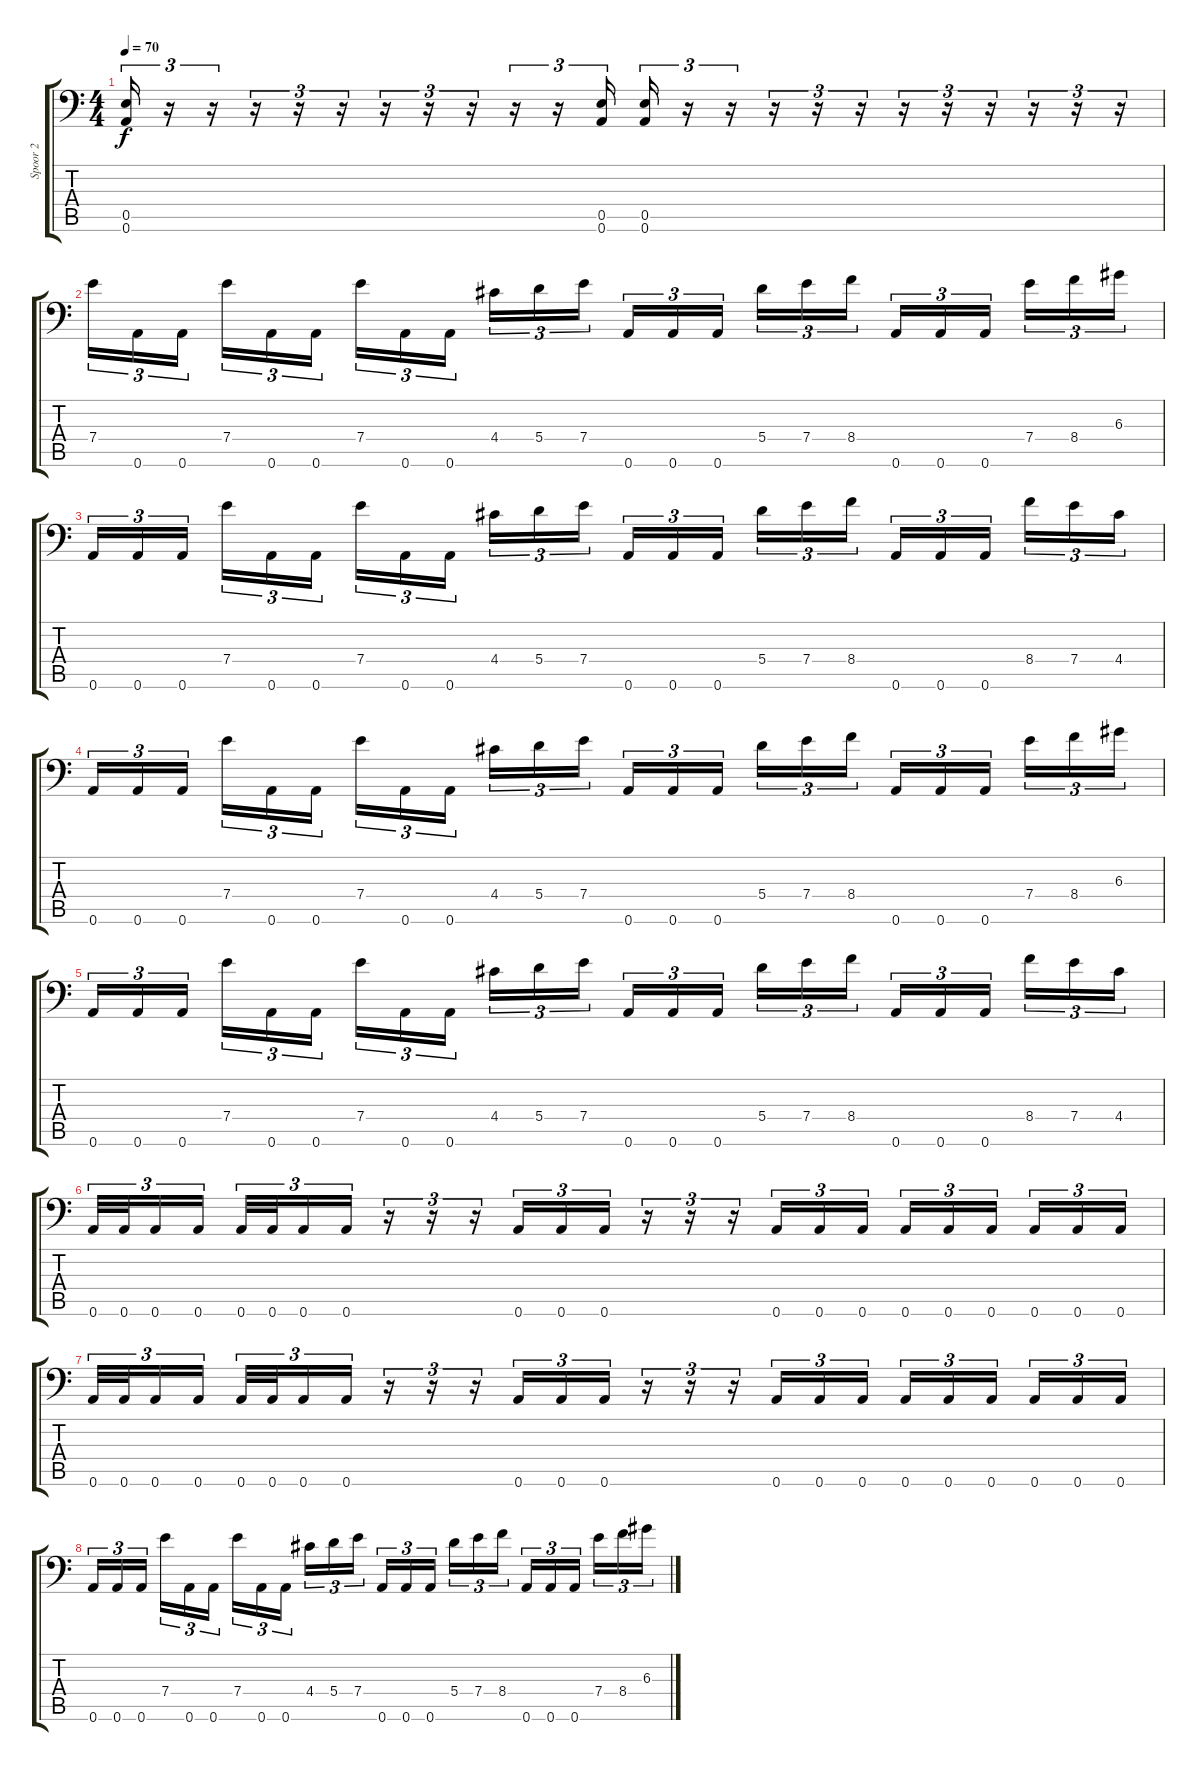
\track ("Spoor 2" "Spoor 2") {instrument distortionguitar}
\staff {score tabs}
\tuning (B3 Gb3 D3 A2 E2 A1) {hide}
\ts (4 4)
\tempo 70
\clef f4
\ks c
(0.5 0.6).16{tu (3 2) dy f} r.16{tu (3 2)} r.16{tu (3 2)} r.16{tu (3 2)} r.16{tu (3 2)} r.16{tu (3 2)} r.16{tu (3 2)} r.16{tu (3 2)} r.16{tu (3 2)} r.16{tu (3 2)} r.16{tu (3 2)} (0.5 0.6).16{tu (3 2)} (0.5 0.6).16{tu (3 2)} r.16{tu (3 2)} r.16{tu (3 2)} r.16{tu (3 2)} r.16{tu (3 2)} r.16{tu (3 2)} r.16{tu (3 2)} r.16{tu (3 2)} r.16{tu (3 2)} r.16{tu (3 2)} r.16{tu (3 2)} r.16{tu (3 2)} |
7.4.16{tu (3 2)} 0.6.16{tu (3 2)} 0.6.16{tu (3 2) beam splitsecondary} 7.4.16{tu (3 2)} 0.6.16{tu (3 2)} 0.6.16{tu (3 2)} 7.4.16{tu (3 2)} 0.6.16{tu (3 2)} 0.6.16{tu (3 2) beam splitsecondary} 4.4.16{tu (3 2)} 5.4.16{tu (3 2)} 7.4.16{tu (3 2)} 0.6.16{tu (3 2)} 0.6.16{tu (3 2)} 0.6.16{tu (3 2) beam splitsecondary} 5.4.16{tu (3 2)} 7.4.16{tu (3 2)} 8.4.16{tu (3 2)} 0.6.16{tu (3 2)} 0.6.16{tu (3 2)} 0.6.16{tu (3 2) beam splitsecondary} 7.4.16{tu (3 2)} 8.4.16{tu (3 2)} 6.3.16{tu (3 2)} |
0.6.16{tu (3 2)} 0.6.16{tu (3 2)} 0.6.16{tu (3 2) beam splitsecondary} 7.4.16{tu (3 2)} 0.6.16{tu (3 2)} 0.6.16{tu (3 2)} 7.4.16{tu (3 2)} 0.6.16{tu (3 2)} 0.6.16{tu (3 2) beam splitsecondary} 4.4.16{tu (3 2)} 5.4.16{tu (3 2)} 7.4.16{tu (3 2)} 0.6.16{tu (3 2)} 0.6.16{tu (3 2)} 0.6.16{tu (3 2) beam splitsecondary} 5.4.16{tu (3 2)} 7.4.16{tu (3 2)} 8.4.16{tu (3 2)} 0.6.16{tu (3 2)} 0.6.16{tu (3 2)} 0.6.16{tu (3 2) beam splitsecondary} 8.4.16{tu (3 2)} 7.4.16{tu (3 2)} 4.4.16{tu (3 2)} |
0.6.16{tu (3 2)} 0.6.16{tu (3 2)} 0.6.16{tu (3 2) beam splitsecondary} 7.4.16{tu (3 2)} 0.6.16{tu (3 2)} 0.6.16{tu (3 2)} 7.4.16{tu (3 2)} 0.6.16{tu (3 2)} 0.6.16{tu (3 2) beam splitsecondary} 4.4.16{tu (3 2)} 5.4.16{tu (3 2)} 7.4.16{tu (3 2)} 0.6.16{tu (3 2)} 0.6.16{tu (3 2)} 0.6.16{tu (3 2) beam splitsecondary} 5.4.16{tu (3 2)} 7.4.16{tu (3 2)} 8.4.16{tu (3 2)} 0.6.16{tu (3 2)} 0.6.16{tu (3 2)} 0.6.16{tu (3 2) beam splitsecondary} 7.4.16{tu (3 2)} 8.4.16{tu (3 2)} 6.3.16{tu (3 2)} |
0.6.16{tu (3 2)} 0.6.16{tu (3 2)} 0.6.16{tu (3 2) beam splitsecondary} 7.4.16{tu (3 2)} 0.6.16{tu (3 2)} 0.6.16{tu (3 2)} 7.4.16{tu (3 2)} 0.6.16{tu (3 2)} 0.6.16{tu (3 2) beam splitsecondary} 4.4.16{tu (3 2)} 5.4.16{tu (3 2)} 7.4.16{tu (3 2)} 0.6.16{tu (3 2)} 0.6.16{tu (3 2)} 0.6.16{tu (3 2) beam splitsecondary} 5.4.16{tu (3 2)} 7.4.16{tu (3 2)} 8.4.16{tu (3 2)} 0.6.16{tu (3 2)} 0.6.16{tu (3 2)} 0.6.16{tu (3 2) beam splitsecondary} 8.4.16{tu (3 2)} 7.4.16{tu (3 2)} 4.4.16{tu (3 2)} |
0.6.32{tu (3 2)} 0.6.32{tu (3 2)} 0.6.16{tu (3 2)} 0.6.16{tu (3 2) beam splitsecondary} 0.6.32{tu (3 2)} 0.6.32{tu (3 2)} 0.6.16{tu (3 2)} 0.6.16{tu (3 2)} r.16{tu (3 2)} r.16{tu (3 2)} r.16{tu (3 2)} 0.6.16{tu (3 2)} 0.6.16{tu (3 2)} 0.6.16{tu (3 2)} r.16{tu (3 2)} r.16{tu (3 2)} r.16{tu (3 2)} 0.6.16{tu (3 2)} 0.6.16{tu (3 2)} 0.6.16{tu (3 2)} 0.6.16{tu (3 2)} 0.6.16{tu (3 2)} 0.6.16{tu (3 2) beam splitsecondary} 0.6.16{tu (3 2)} 0.6.16{tu (3 2)} 0.6.16{tu (3 2)} |
0.6.32{tu (3 2)} 0.6.32{tu (3 2)} 0.6.16{tu (3 2)} 0.6.16{tu (3 2) beam splitsecondary} 0.6.32{tu (3 2)} 0.6.32{tu (3 2)} 0.6.16{tu (3 2)} 0.6.16{tu (3 2)} r.16{tu (3 2)} r.16{tu (3 2)} r.16{tu (3 2)} 0.6.16{tu (3 2)} 0.6.16{tu (3 2)} 0.6.16{tu (3 2)} r.16{tu (3 2)} r.16{tu (3 2)} r.16{tu (3 2)} 0.6.16{tu (3 2)} 0.6.16{tu (3 2)} 0.6.16{tu (3 2)} 0.6.16{tu (3 2)} 0.6.16{tu (3 2)} 0.6.16{tu (3 2) beam splitsecondary} 0.6.16{tu (3 2)} 0.6.16{tu (3 2)} 0.6.16{tu (3 2)} |
0.6.16{tu (3 2)} 0.6.16{tu (3 2)} 0.6.16{tu (3 2) beam splitsecondary} 7.4.16{tu (3 2)} 0.6.16{tu (3 2)} 0.6.16{tu (3 2)} 7.4.16{tu (3 2)} 0.6.16{tu (3 2)} 0.6.16{tu (3 2) beam splitsecondary} 4.4.16{tu (3 2)} 5.4.16{tu (3 2)} 7.4.16{tu (3 2)} 0.6.16{tu (3 2)} 0.6.16{tu (3 2)} 0.6.16{tu (3 2) beam splitsecondary} 5.4.16{tu (3 2)} 7.4.16{tu (3 2)} 8.4.16{tu (3 2)} 0.6.16{tu (3 2)} 0.6.16{tu (3 2)} 0.6.16{tu (3 2) beam splitsecondary} 7.4.16{tu (3 2)} 8.4.16{tu (3 2)} 6.3.16{tu (3 2)}
